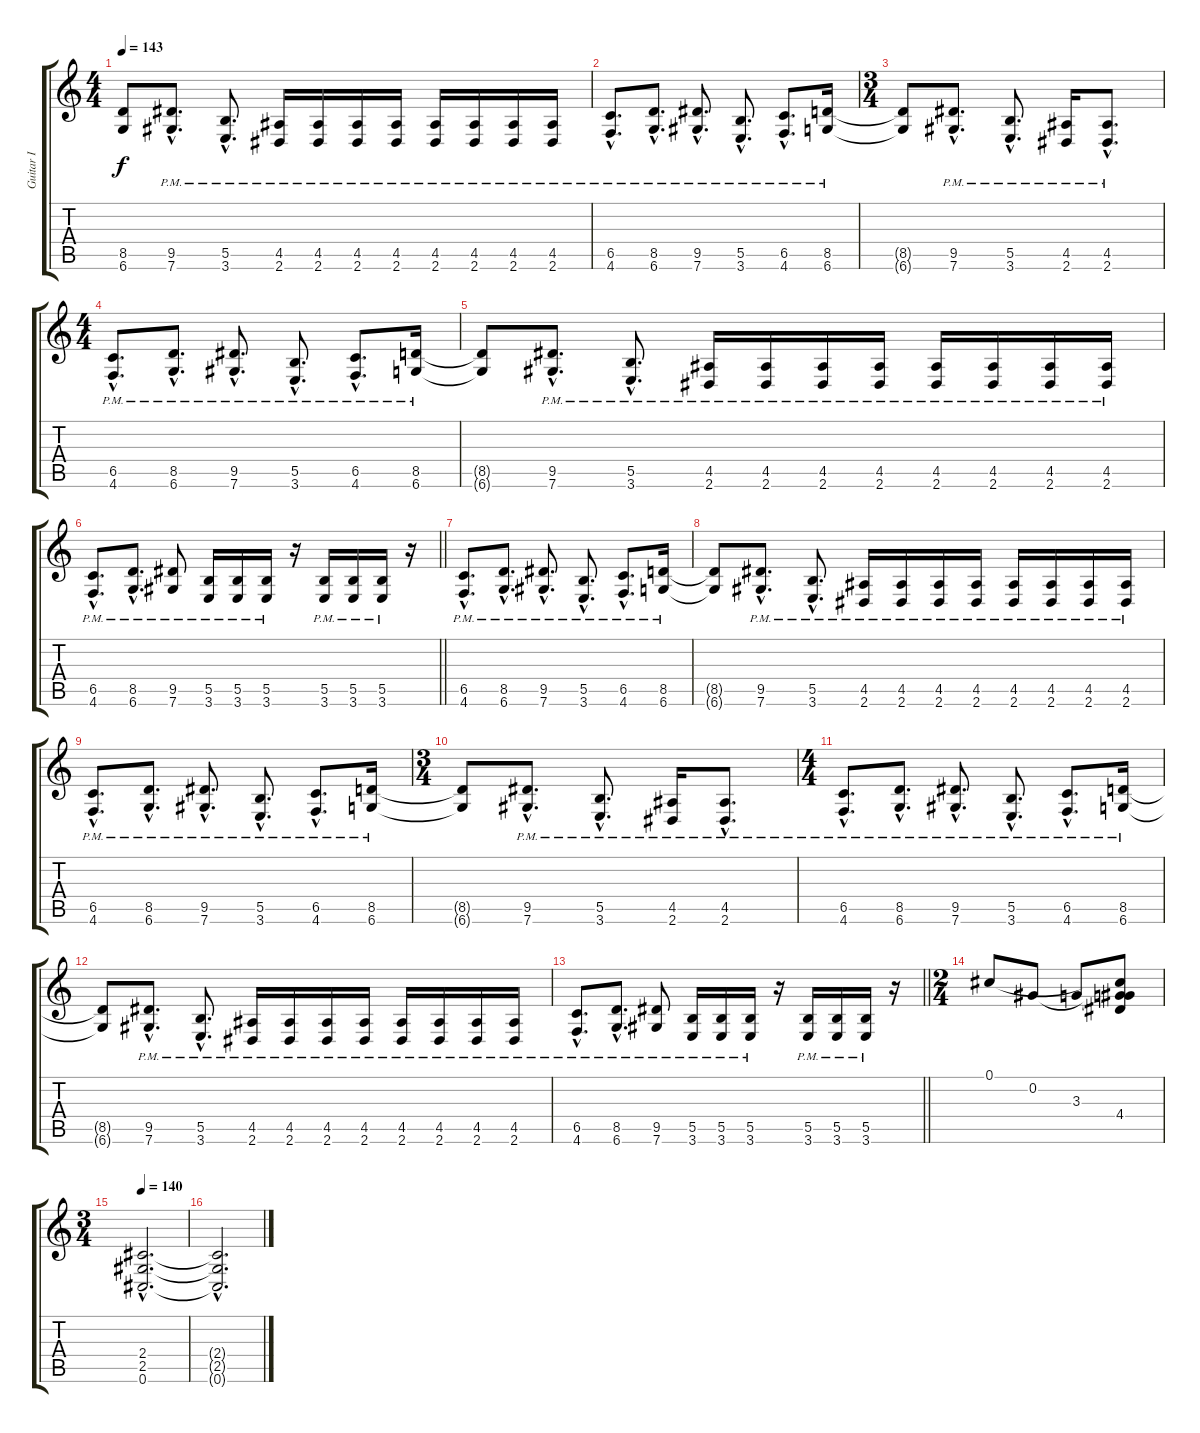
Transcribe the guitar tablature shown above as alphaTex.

\track ("Guitar I" "Guitar I") {instrument distortionguitar}
\staff {score tabs}
\tuning (Db4 Ab3 E3 B2 Gb2 Db2) {hide}
\ts (4 4)
\tempo 143
\clef g2
\ks c
(8.5{t} 6.6{t}).8{dy f} (9.5{hac pm} 7.6{hac pm}).8{d} (5.5{hac pm} 3.6{hac pm}).8{d} (4.5{pm} 2.6{pm}).16 (4.5{pm} 2.6{pm}).16 (4.5{pm} 2.6{pm}).16 (4.5{pm} 2.6{pm}).16 (4.5{pm} 2.6{pm}).16 (4.5{pm} 2.6{pm}).16 (4.5{pm} 2.6{pm}).16 (4.5{pm} 2.6{pm}).16 |
(6.5{hac pm} 4.6{hac pm}).8{d} (8.5{hac pm} 6.6{hac pm}).8{d} (9.5{hac pm} 7.6{hac pm}).8{d} (5.5{hac pm} 3.6{hac pm}).8{d} (6.5{hac pm} 4.6{hac pm}).8{d} (8.5{pm} 6.6{pm}).16 |
\ts (3 4)
(8.5{t} 6.6{t}).8 (9.5{hac pm} 7.6{hac pm}).8{d} (5.5{hac pm} 3.6{hac pm}).8{d} (4.5{pm} 2.6{pm}).16 (4.5{hac pm} 2.6{hac pm}).8{d} |
\ts (4 4)
(6.5{hac pm} 4.6{hac pm}).8{d} (8.5{hac pm} 6.6{hac pm}).8{d} (9.5{hac pm} 7.6{hac pm}).8{d} (5.5{hac pm} 3.6{hac pm}).8{d} (6.5{hac pm} 4.6{hac pm}).8{d} (8.5{pm} 6.6{pm}).16 |
(8.5{t} 6.6{t}).8 (9.5{hac pm} 7.6{hac pm}).8{d} (5.5{hac pm} 3.6{hac pm}).8{d} (4.5{pm} 2.6{pm}).16 (4.5{pm} 2.6{pm}).16 (4.5{pm} 2.6{pm}).16 (4.5{pm} 2.6{pm}).16 (4.5{pm} 2.6{pm}).16 (4.5{pm} 2.6{pm}).16 (4.5{pm} 2.6{pm}).16 (4.5{pm} 2.6{pm}).16 |
\barLineRight lightlight
(6.5{hac pm} 4.6{hac pm}).8{d} (8.5{hac pm} 6.6{hac pm}).8{d} (9.5{pm} 7.6{pm}).8 (5.5{pm} 3.6{pm}).16 (5.5{pm} 3.6{pm}).16 (5.5{pm} 3.6{pm}).16 r.16 (5.5{pm} 3.6{pm}).16 (5.5{pm} 3.6{pm}).16 (5.5{pm} 3.6{pm}).16 r.16 |
(6.5{hac pm} 4.6{hac pm}).8{d} (8.5{hac pm} 6.6{hac pm}).8{d} (9.5{hac pm} 7.6{hac pm}).8{d} (5.5{hac pm} 3.6{hac pm}).8{d} (6.5{hac pm} 4.6{hac pm}).8{d} (8.5{pm} 6.6{pm}).16 |
(8.5{t} 6.6{t}).8 (9.5{hac pm} 7.6{hac pm}).8{d} (5.5{hac pm} 3.6{hac pm}).8{d} (4.5{pm} 2.6{pm}).16 (4.5{pm} 2.6{pm}).16 (4.5{pm} 2.6{pm}).16 (4.5{pm} 2.6{pm}).16 (4.5{pm} 2.6{pm}).16 (4.5{pm} 2.6{pm}).16 (4.5{pm} 2.6{pm}).16 (4.5{pm} 2.6{pm}).16 |
(6.5{hac pm} 4.6{hac pm}).8{d} (8.5{hac pm} 6.6{hac pm}).8{d} (9.5{hac pm} 7.6{hac pm}).8{d} (5.5{hac pm} 3.6{hac pm}).8{d} (6.5{hac pm} 4.6{hac pm}).8{d} (8.5{pm} 6.6{pm}).16 |
\ts (3 4)
(8.5{t} 6.6{t}).8 (9.5{hac pm} 7.6{hac pm}).8{d} (5.5{hac pm} 3.6{hac pm}).8{d} (4.5{pm} 2.6{pm}).16 (4.5{hac pm} 2.6{hac pm}).8{d} |
\ts (4 4)
(6.5{hac pm} 4.6{hac pm}).8{d} (8.5{hac pm} 6.6{hac pm}).8{d} (9.5{hac pm} 7.6{hac pm}).8{d} (5.5{hac pm} 3.6{hac pm}).8{d} (6.5{hac pm} 4.6{hac pm}).8{d} (8.5{pm} 6.6{pm}).16 |
(8.5{t} 6.6{t}).8 (9.5{hac pm} 7.6{hac pm}).8{d} (5.5{hac pm} 3.6{hac pm}).8{d} (4.5{pm} 2.6{pm}).16 (4.5{pm} 2.6{pm}).16 (4.5{pm} 2.6{pm}).16 (4.5{pm} 2.6{pm}).16 (4.5{pm} 2.6{pm}).16 (4.5{pm} 2.6{pm}).16 (4.5{pm} 2.6{pm}).16 (4.5{pm} 2.6{pm}).16 |
\barLineRight lightlight
(6.5{hac pm} 4.6{hac pm}).8{d} (8.5{hac pm} 6.6{hac pm}).8{d} (9.5{pm} 7.6{pm}).8 (5.5{pm} 3.6{pm}).16 (5.5{pm} 3.6{pm}).16 (5.5{pm} 3.6{pm}).16 r.16 (5.5{pm} 3.6{pm}).16 (5.5{pm} 3.6{pm}).16 (5.5{pm} 3.6{pm}).16 r.16 |
\ts (2 4)
0.1.8{instrument electricguitarjazz} 0.2.8 3.3.8 (0.1{t} 0.2{t} 3.3{t} 4.4).8 |
\ts (3 4)
\tempo 140
(2.4{hac} 2.5{hac} 0.6{hac}).2{d instrument distortionguitar} |
(2.4{hac t} 2.5{hac t} 0.6{hac t}).2{d}
